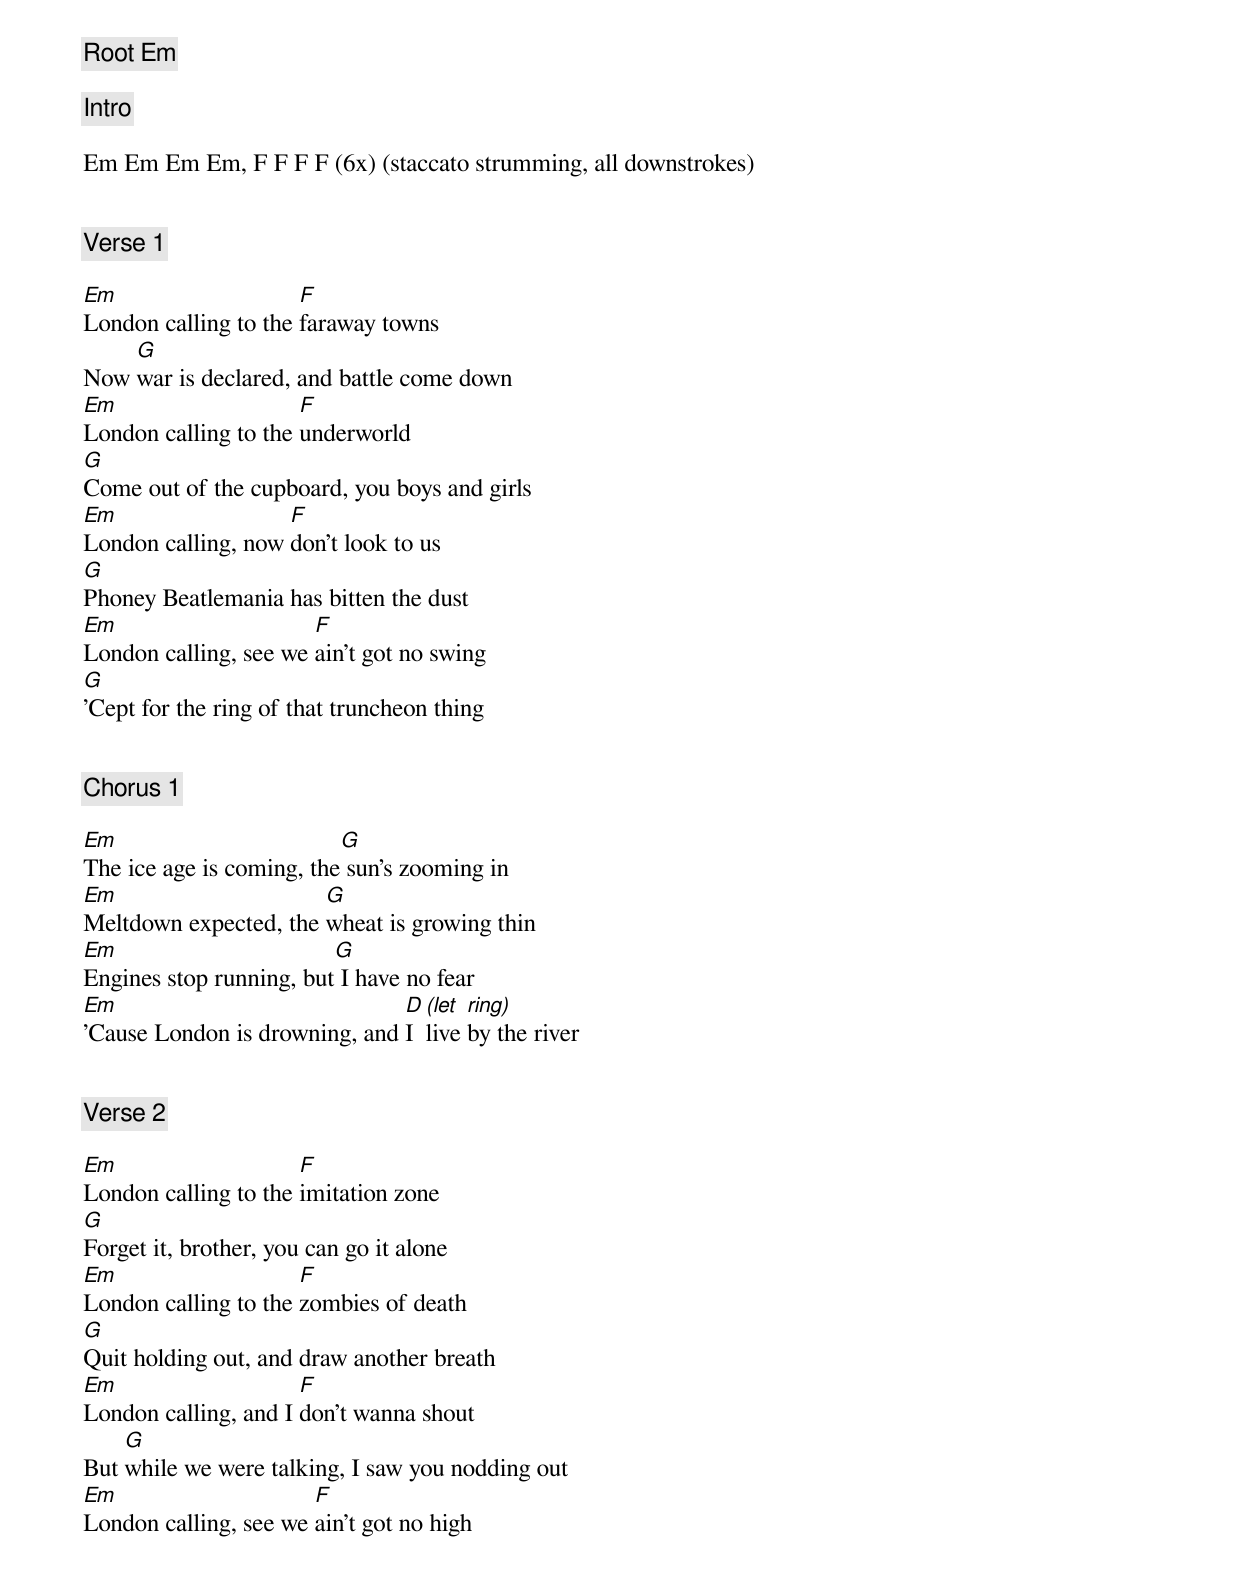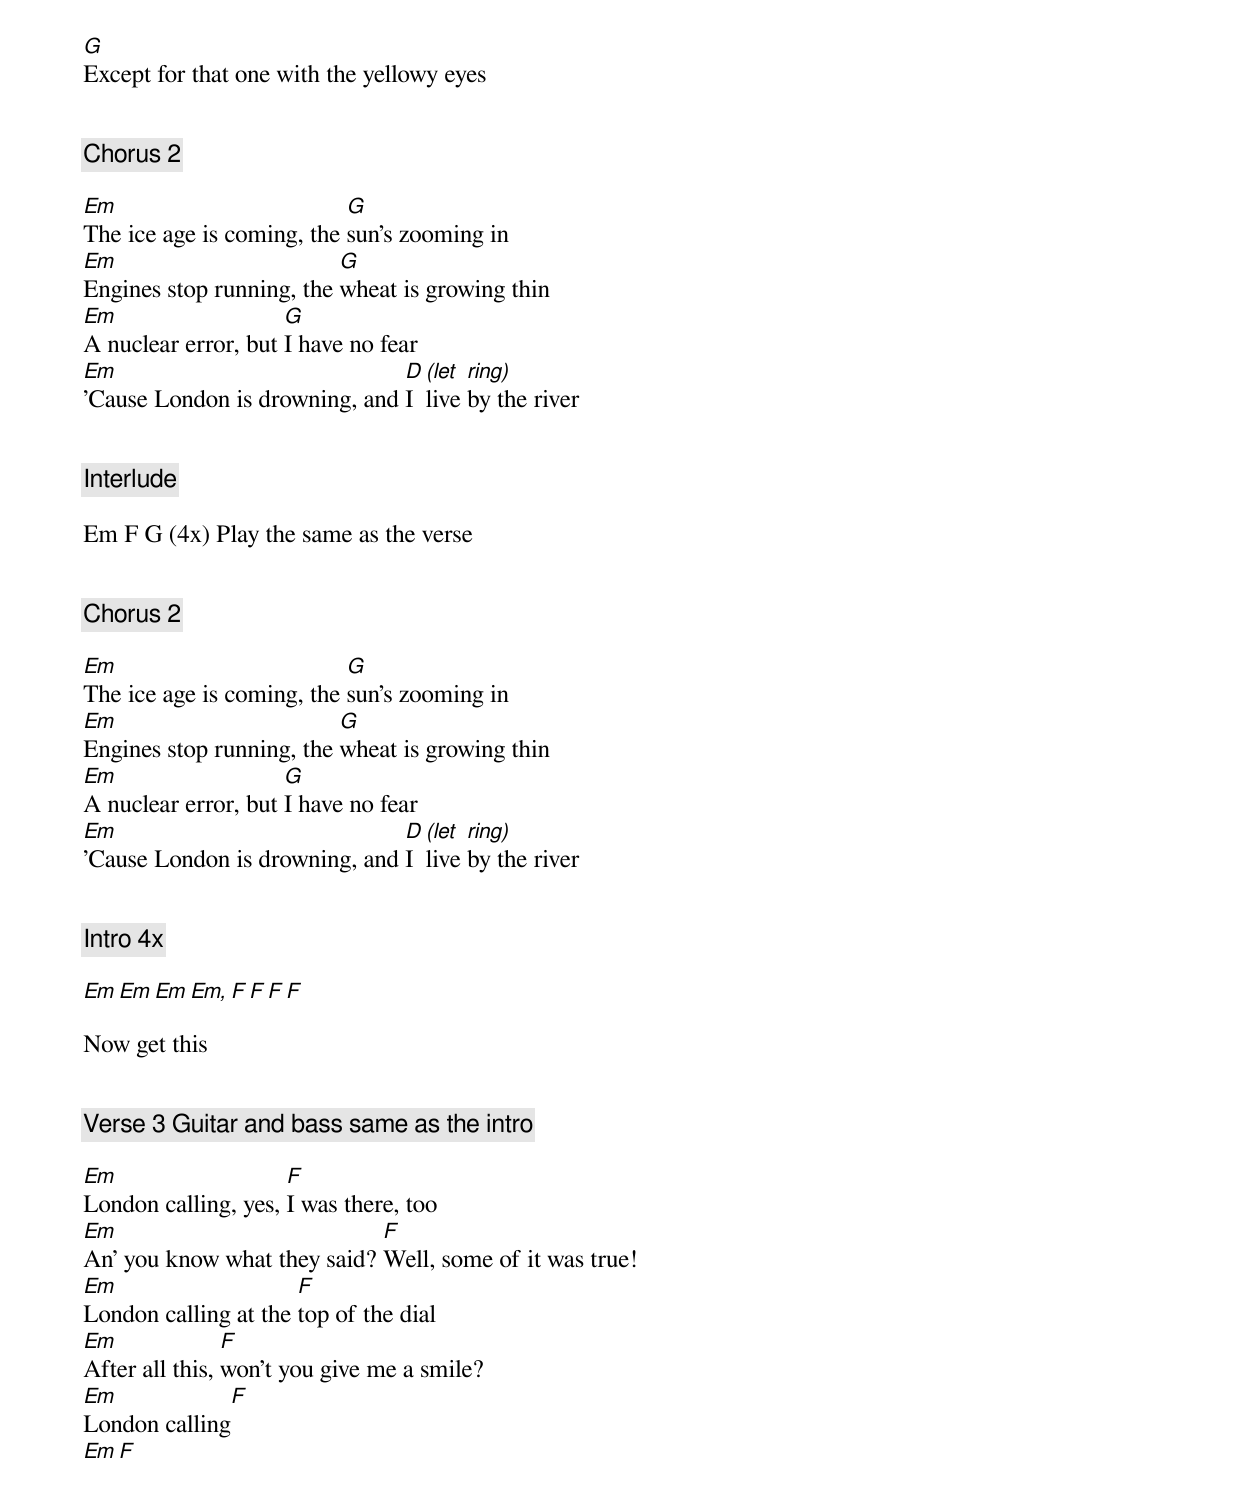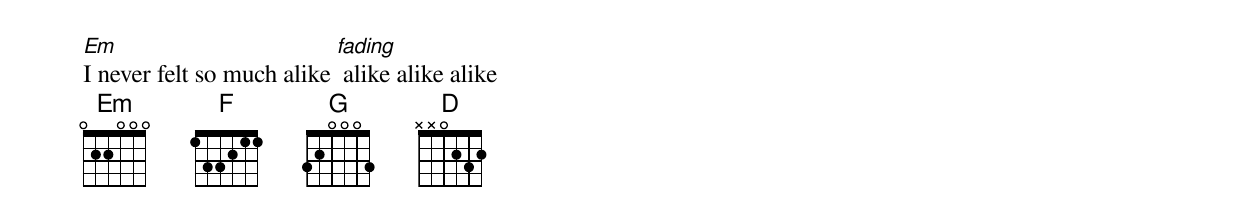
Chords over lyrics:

[Root] Em

[Intro]

Em Em Em Em, F F F F (6x) (staccato strumming, all downstrokes)


[Verse 1]

Em                    F
London calling to the faraway towns
    G
Now war is declared, and battle come down
Em                    F
London calling to the underworld
G
Come out of the cupboard, you boys and girls
Em                  F
London calling, now don't look to us
G
Phoney Beatlemania has bitten the dust
Em                     F
London calling, see we ain't got no swing
G
'Cept for the ring of that truncheon thing


[Chorus 1]

Em                        G
The ice age is coming, the sun's zooming in
Em                     G
Meltdown expected, the wheat is growing thin
Em                       G
Engines stop running, but I have no fear
Em                             D (let ring)
'Cause London is drowning, and I live by the river


[Verse 2]

Em                    F
London calling to the imitation zone
G
Forget it, brother, you can go it alone
Em                    F
London calling to the zombies of death
G
Quit holding out, and draw another breath
Em                    F
London calling, and I don't wanna shout
    G
But while we were talking, I saw you nodding out
Em                     F
London calling, see we ain't got no high
G
Except for that one with the yellowy eyes


[Chorus 2]

Em                         G
The ice age is coming, the sun's zooming in
Em                        G
Engines stop running, the wheat is growing thin
Em                   G
A nuclear error, but I have no fear
Em                             D (let ring)
'Cause London is drowning, and I live by the river


[Interlude]

Em F G (4x) Play the same as the verse


[Chorus 2]

Em                         G
The ice age is coming, the sun's zooming in
Em                        G
Engines stop running, the wheat is growing thin
Em                   G
A nuclear error, but I have no fear
Em                             D (let ring)
'Cause London is drowning, and I live by the river


[Intro] 4x

Em Em Em Em, F F F F

Now get this


[Verse 3] Guitar and bass same as the intro

Em                   F
London calling, yes, I was there, too
Em                           F
An' you know what they said? Well, some of it was true!
Em                    F
London calling at the top of the dial
Em              F
After all this, won't you give me a smile?
Em                   F
London calling
Em                   F

Em
I never felt so much alike [fading] alike alike alike
